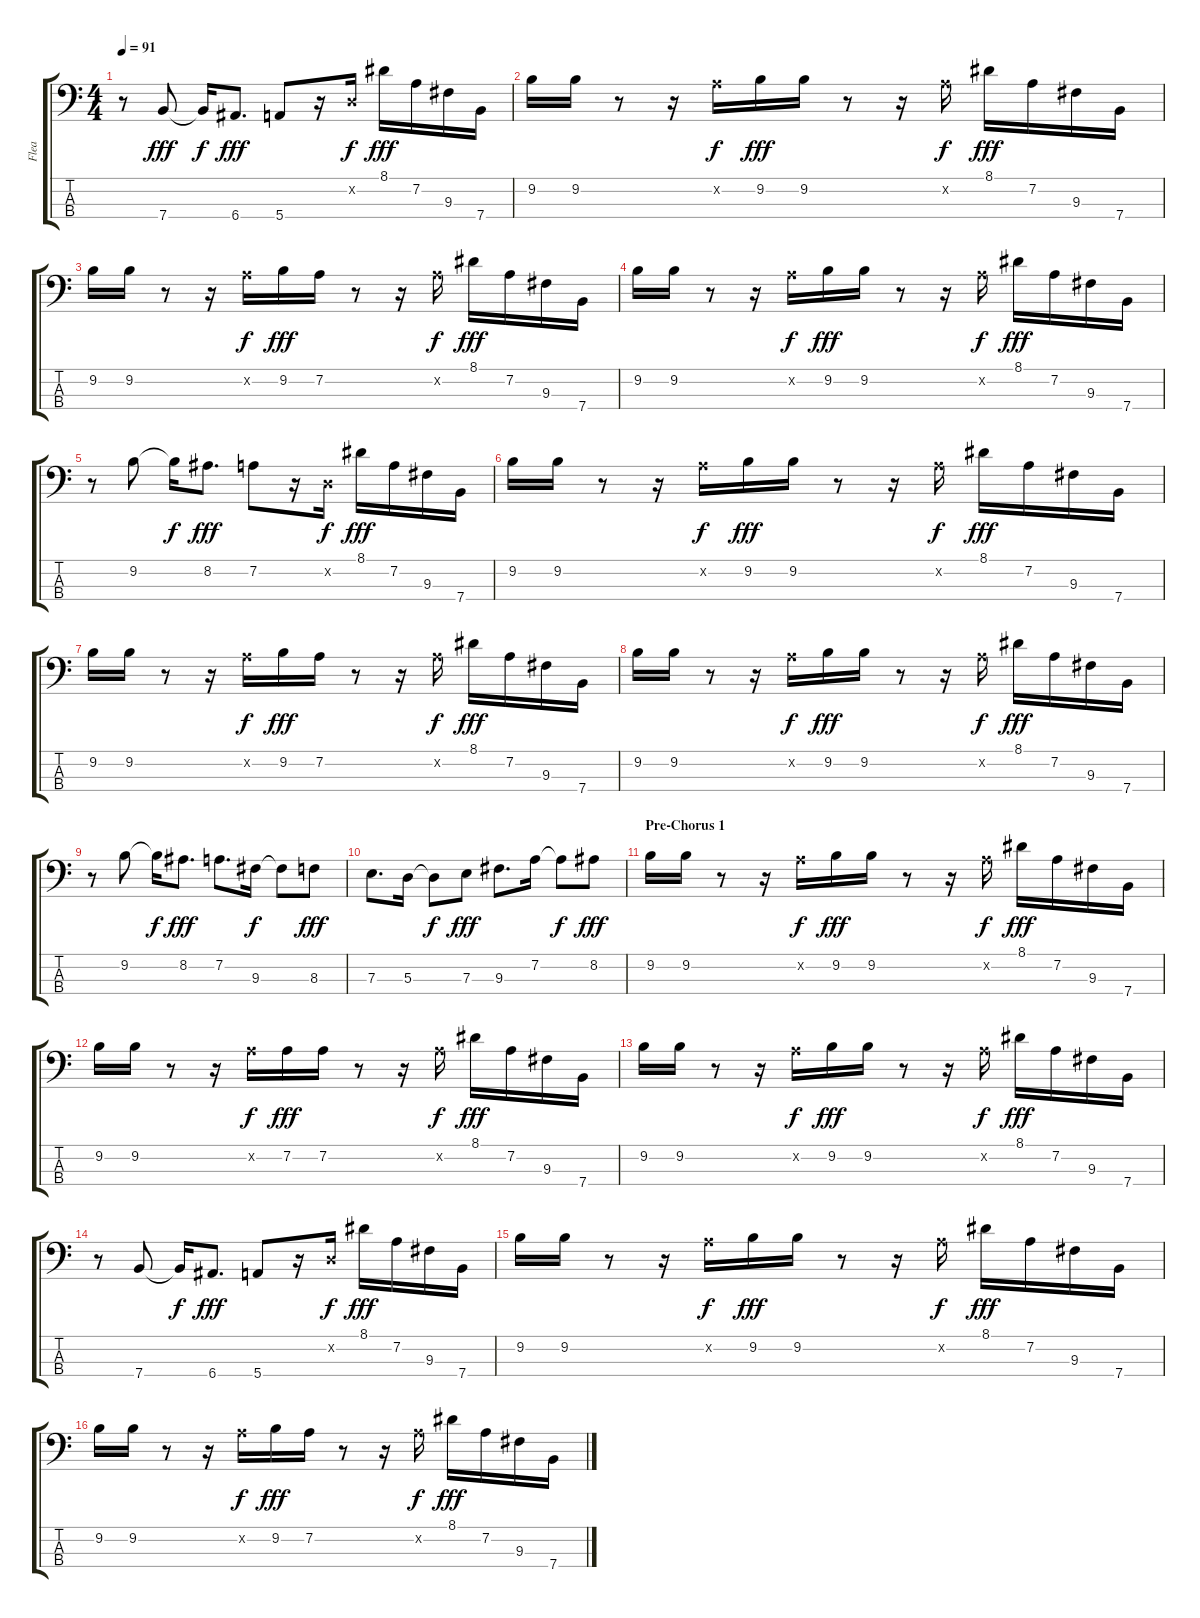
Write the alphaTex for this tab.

\track ("Flea" "Flea") {instrument electricbassfinger}
\staff {score tabs}
\tuning (G2 D2 A1 E1) {hide}
\ts (4 4)
\tempo 91
\clef f4
\ks c
r.8{dy fff} 7.4.8 7.4{t}.16{dy f} 6.4.8{d dy fff} 5.4.8 r.16 0.2{x}.16{dy f} 8.1.16{dy fff} 7.2.16 9.3.16 7.4.16 |
9.2.16 9.2.16 r.8 r.16 7.2{x}.16{dy f} 9.2.16{dy fff} 9.2.16 r.8 r.16 7.2{x}.16{dy f} 8.1.16{dy fff} 7.2.16 9.3.16 7.4.16 |
9.2.16 9.2.16 r.8 r.16 7.2{x}.16{dy f} 9.2.16{dy fff} 7.2.16 r.8 r.16 7.2{x}.16{dy f} 8.1.16{dy fff} 7.2.16 9.3.16 7.4.16 |
9.2.16 9.2.16 r.8 r.16 7.2{x}.16{dy f} 9.2.16{dy fff} 9.2.16 r.8 r.16 7.2{x}.16{dy f} 8.1.16{dy fff} 7.2.16 9.3.16 7.4.16 |
r.8 9.2.8 9.2{t}.16{dy f} 8.2.8{d dy fff} 7.2.8 r.16 0.2{x}.16{dy f} 8.1.16{dy fff} 7.2.16 9.3.16 7.4.16 |
9.2.16 9.2.16 r.8 r.16 7.2{x}.16{dy f} 9.2.16{dy fff} 9.2.16 r.8 r.16 7.2{x}.16{dy f} 8.1.16{dy fff} 7.2.16 9.3.16 7.4.16 |
9.2.16 9.2.16 r.8 r.16 7.2{x}.16{dy f} 9.2.16{dy fff} 7.2.16 r.8 r.16 7.2{x}.16{dy f} 8.1.16{dy fff} 7.2.16 9.3.16 7.4.16 |
9.2.16 9.2.16 r.8 r.16 7.2{x}.16{dy f} 9.2.16{dy fff} 9.2.16 r.8 r.16 7.2{x}.16{dy f} 8.1.16{dy fff} 7.2.16 9.3.16 7.4.16 |
r.8 9.2.8 9.2{t}.16{dy f} 8.2.8{d dy fff} 7.2.8{d} 9.3.16{dy f} 9.3{t}.8 8.3.8{dy fff} |
7.3.8{d} 5.3.16 5.3{t}.8{dy f} 7.3.8{dy fff} 9.3.8{d} 7.2.16 7.2{t}.8{dy f} 8.2.8{dy fff} |
\section ("" "Pre-Chorus 1")
9.2.16 9.2.16 r.8 r.16 7.2{x}.16{dy f} 9.2.16{dy fff} 9.2.16 r.8 r.16 7.2{x}.16{dy f} 8.1.16{dy fff} 7.2.16 9.3.16 7.4.16 |
9.2.16 9.2.16 r.8 r.16 7.2{x}.16{dy f} 7.2.16{dy fff} 7.2.16 r.8 r.16 7.2{x}.16{dy f} 8.1.16{dy fff} 7.2.16 9.3.16 7.4.16 |
9.2.16 9.2.16 r.8 r.16 7.2{x}.16{dy f} 9.2.16{dy fff} 9.2.16 r.8 r.16 7.2{x}.16{dy f} 8.1.16{dy fff} 7.2.16 9.3.16 7.4.16 |
r.8 7.4.8 7.4{t}.16{dy f} 6.4.8{d dy fff} 5.4.8 r.16 0.2{x}.16{dy f} 8.1.16{dy fff} 7.2.16 9.3.16 7.4.16 |
9.2.16 9.2.16 r.8 r.16 7.2{x}.16{dy f} 9.2.16{dy fff} 9.2.16 r.8 r.16 7.2{x}.16{dy f} 8.1.16{dy fff} 7.2.16 9.3.16 7.4.16 |
9.2.16 9.2.16 r.8 r.16 7.2{x}.16{dy f} 9.2.16{dy fff} 7.2.16 r.8 r.16 7.2{x}.16{dy f} 8.1.16{dy fff} 7.2.16 9.3.16 7.4.16
